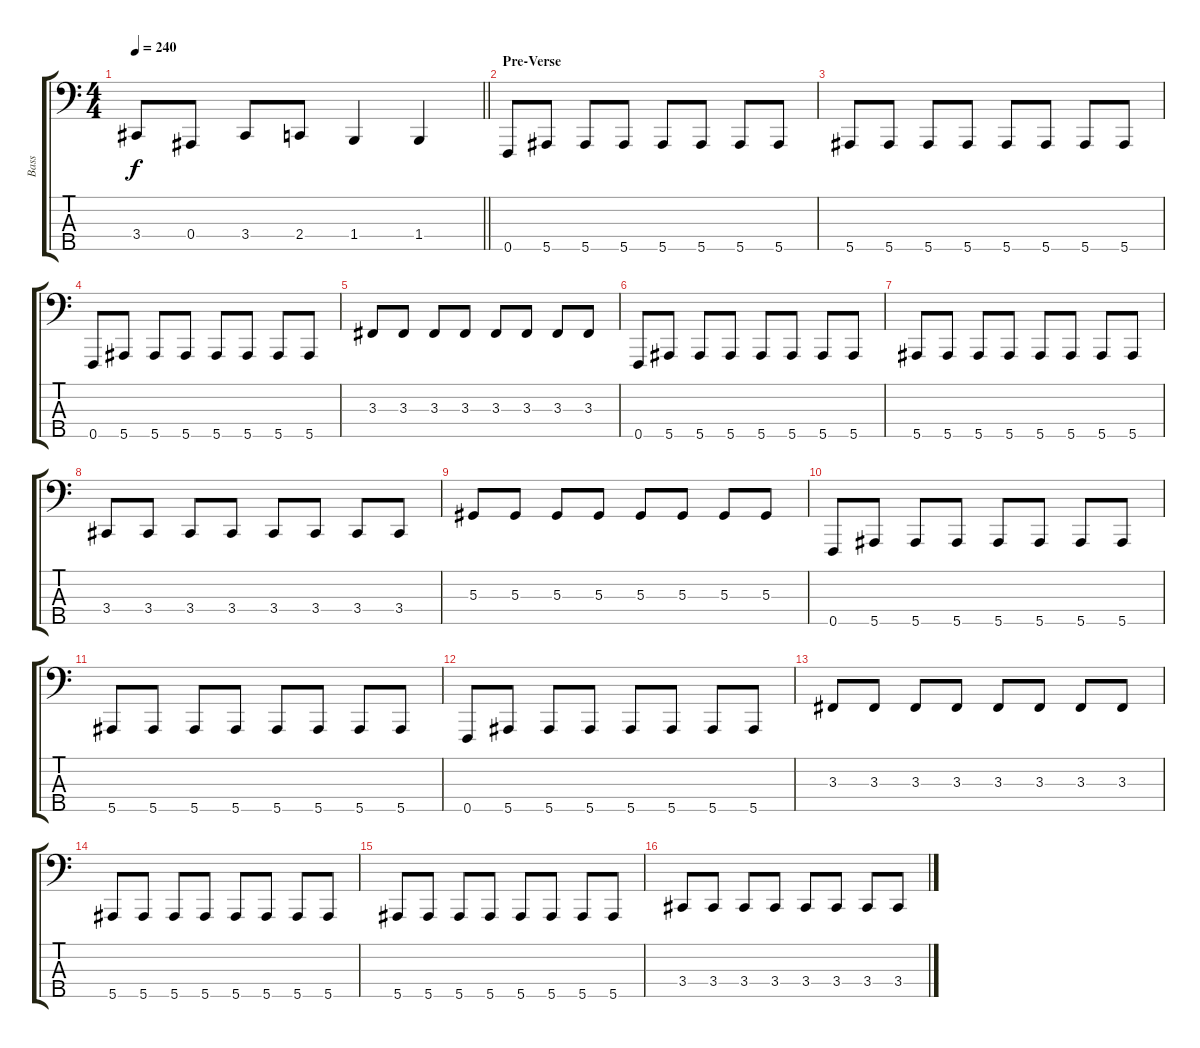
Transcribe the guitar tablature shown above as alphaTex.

\track ("Bass" "Bass") {instrument electricbasspick}
\staff {score tabs}
\tuning (Db2 Ab1 Eb1 Bb0 F0) {hide}
\ts (4 4)
\tempo 240
\clef f4
\barLineRight lightlight
\ks c
3.4.8{dy f} 0.4.8 3.4.8 2.4.8 1.4.4 1.4.4 |
\section ("" "Pre-Verse")
0.5.8 5.5.8 5.5.8 5.5.8 5.5.8 5.5.8 5.5.8 5.5.8 |
5.5.8 5.5.8 5.5.8 5.5.8 5.5.8 5.5.8 5.5.8 5.5.8 |
0.5.8 5.5.8 5.5.8 5.5.8 5.5.8 5.5.8 5.5.8 5.5.8 |
3.3.8 3.3.8 3.3.8 3.3.8 3.3.8 3.3.8 3.3.8 3.3.8 |
0.5.8 5.5.8 5.5.8 5.5.8 5.5.8 5.5.8 5.5.8 5.5.8 |
5.5.8 5.5.8 5.5.8 5.5.8 5.5.8 5.5.8 5.5.8 5.5.8 |
3.4.8 3.4.8 3.4.8 3.4.8 3.4.8 3.4.8 3.4.8 3.4.8 |
5.3.8 5.3.8 5.3.8 5.3.8 5.3.8 5.3.8 5.3.8 5.3.8 |
0.5.8 5.5.8 5.5.8 5.5.8 5.5.8 5.5.8 5.5.8 5.5.8 |
5.5.8 5.5.8 5.5.8 5.5.8 5.5.8 5.5.8 5.5.8 5.5.8 |
0.5.8 5.5.8 5.5.8 5.5.8 5.5.8 5.5.8 5.5.8 5.5.8 |
3.3.8 3.3.8 3.3.8 3.3.8 3.3.8 3.3.8 3.3.8 3.3.8 |
5.5.8 5.5.8 5.5.8 5.5.8 5.5.8 5.5.8 5.5.8 5.5.8 |
5.5.8 5.5.8 5.5.8 5.5.8 5.5.8 5.5.8 5.5.8 5.5.8 |
3.4.8 3.4.8 3.4.8 3.4.8 3.4.8 3.4.8 3.4.8 3.4.8
